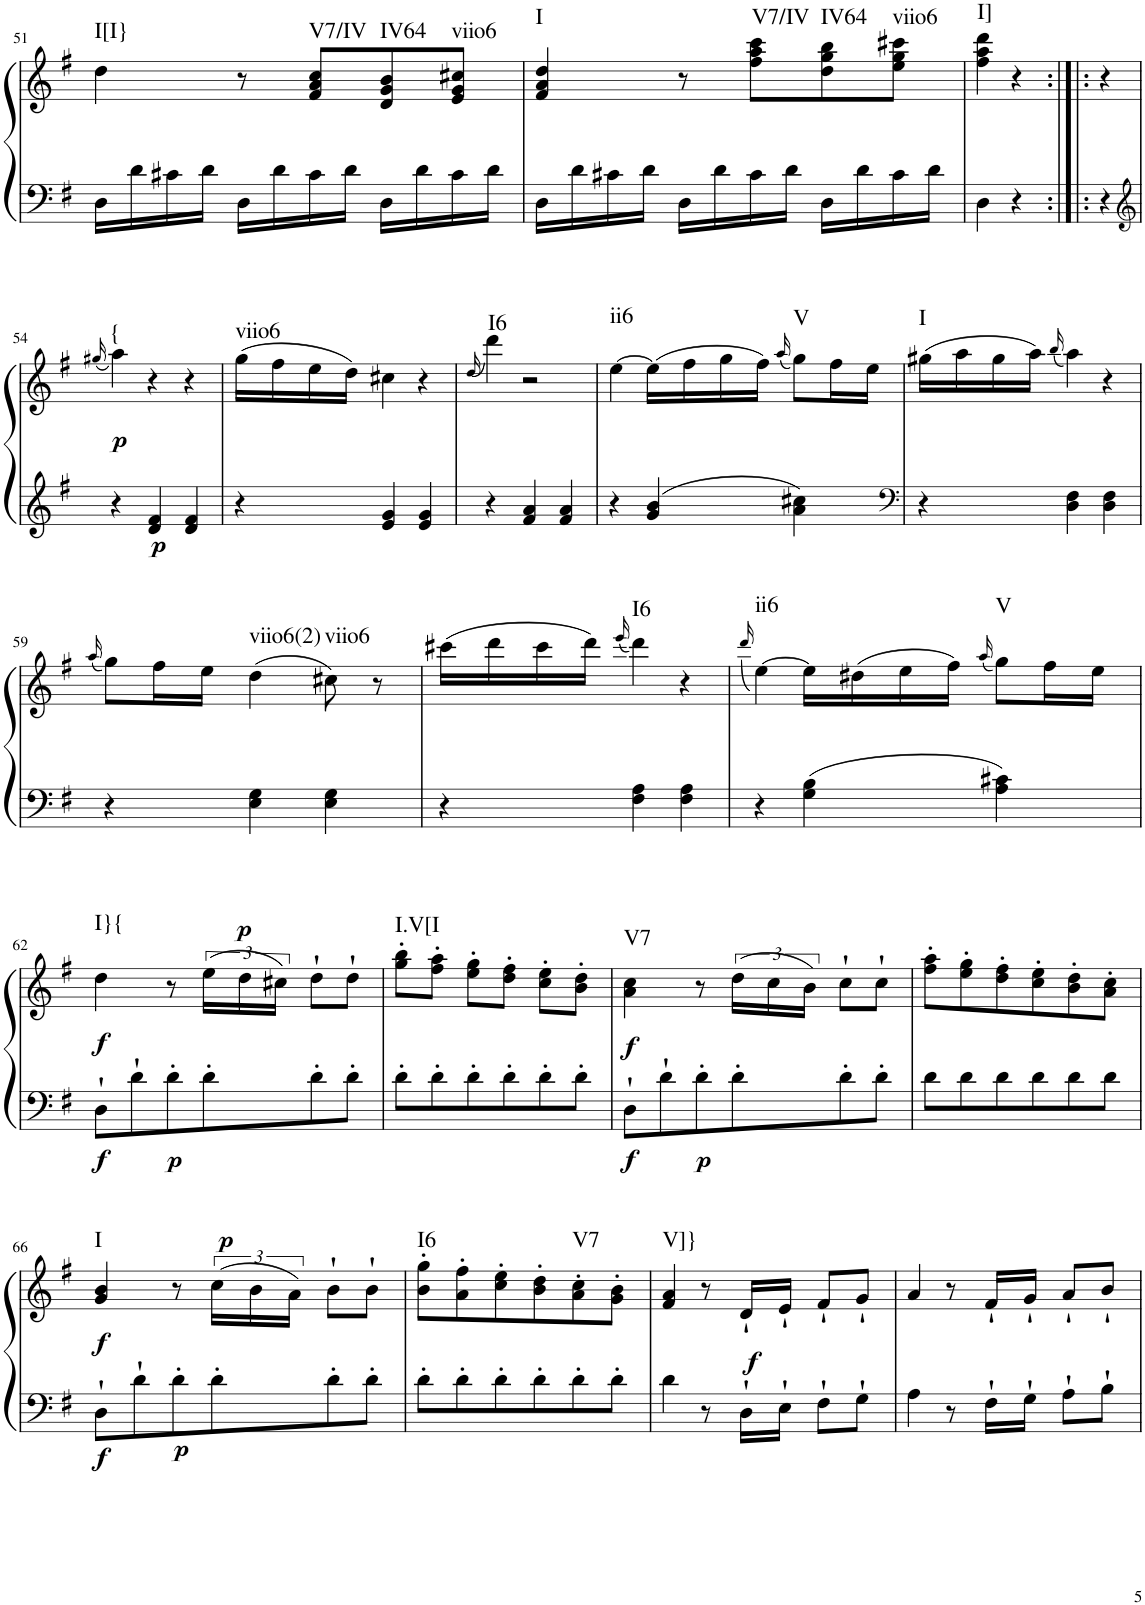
**kern	**kern	**dynam	**harte
*part1	*part1	*part1	*part1
*staff2	*staff1	*staff1/2	*
*I"Klavier linke Hand	*	*	*
!!LO:PB:g=z
*clefF4	*clefG2	*	*
*k[f#]	*k[f#]	*	*
*M3/4	*M3/4	*	*
=51	=51	=51	=51
!	!	!	!LO:H:kt=I[I}
16D\LL	4dd\	.	N
16d\	.	.	.
16c#X\	.	.	.
16d\JJ	.	.	.
16D\LL	8r	.	.
16d\	.	.	.
!	!	!	!LO:H:kt=V7/IV
16c#\	8f#/ 8a/ 8cc/L	.	N
16d\JJ	.	.	.
!	!	!	!LO:H:kt=IV64
16D\LL	8d/ 8g/ 8b/	.	N
16d\	.	.	.
!	!	!	!LO:H:kt=viio6
16c#\	8e/ 8g/ 8cc#X/J	.	N
16d\JJ	.	.	.
=52	=52	=52	=52
!	!	!	!LO:H:kt=I
16D\LL	4f#/ 4a/ 4dd/	.	N
16d\	.	.	.
16c#X\	.	.	.
16d\JJ	.	.	.
16D\LL	8r	.	.
16d\	.	.	.
!	!	!	!LO:H:kt=V7/IV
16c#\	8ff#\ 8aa\ 8ccc\L	.	N
16d\JJ	.	.	.
!	!	!	!LO:H:kt=IV64
16D\LL	8dd\ 8gg\ 8bb\	.	N
16d\	.	.	.
!	!	!	!LO:H:kt=viio6
16c#\	8ee\ 8gg\ 8ccc#X\J	.	N
16d\JJ	.	.	.
=53	=53	=53	=53
!	!	!	!LO:H:kt=I]
4D\	4ff#\ 4aa\ 4ddd\	.	N
4r	4r	.	.
=53X1:|!|:	=53X1:|!|:	=53X1:|!|:	=53X1:|!|:
4r	4r	.	.
!!LO:LB:g=z
=54	=54	=54	=54
*clefG2	*	*	*
.	(16qgg#X/	.	.
!	!	!LO:DY:b	!LO:H:kt={
4r	4aa\)	p	N
!	!	!LO:DY:b=2	!
4d/ 4f#/	4r	p	.
4d/ 4f#/	4r	.	.
=55	=55	=55	=55
!	!	!	!LO:H:kt=viio6
4r	(16gg\LL	.	N
.	16ff#\	.	.
.	16ee\	.	.
.	16dd\JJ)	.	.
4e/ 4g/	4cc#X\	.	.
4e/ 4g/	4r	.	.
=56	=56	=56	=56
.	(16qdd/	.	.
!	!	!	!LO:H:kt=I6
4r	4ddd\)	.	N
4f#/ 4a/	2r	.	.
4f#/ 4a/	.	.	.
=57	=57	=57	=57
!	!	!	!LO:H:kt=ii6
4r	[4ee\	.	N
4g/ 4b/	(16ee\LL]	.	.
.	16ff#\	.	.
.	16gg\	.	.
.	16ff#\JJ)	.	.
.	(16qaa/	.	.
!	!	!	!LO:H:kt=V
4a\ 4cc#X\	8gg\L)	.	N
.	16ff#\L	.	.
.	16ee\JJ	.	.
=58	=58	=58	=58
*clefF4	*	*	*
!	!	!	!LO:H:kt=I
4r	(16gg#X\LL	.	N
.	16aa\	.	.
.	16gg#\	.	.
.	16aa\JJ)	.	.
.	(16qbb/	.	.
4D\ 4F#\	4aa\)	.	.
4D\ 4F#\	4r	.	.
!!LO:LB:g=z
=59	=59	=59	=59
.	(16qaa/	.	.
4r	8gg\L)	.	.
.	16ff#\L	.	.
.	16ee\JJ	.	.
!	!	!	!LO:H:kt=viio6(2)
4E\ 4G\	(4dd\	.	N
!	!	!	!LO:H:kt=viio6
4E\ 4G\	8cc#X\)	.	N
.	8r	.	.
=60	=60	=60	=60
4r	(16ccc#X\LL	.	.
.	16ddd\	.	.
.	16ccc#\	.	.
.	16ddd\JJ)	.	.
.	(16qeee/	.	.
!	!	!	!LO:H:kt=I6
4F#\ 4A\	4ddd\)	.	N
4F#\ 4A\	4r	.	.
=61	=61	=61	=61
.	(16qddd/	.	.
!	!	!	!LO:H:kt=ii6
4r	[4ee\)	.	N
4G\ 4B\	16ee\LL]	.	.
.	(16dd#X\	.	.
.	16ee\	.	.
.	16ff#\JJ)	.	.
.	(16qaa/	.	.
!	!	!	!LO:H:kt=V
4A\ 4c#X\	8gg\L)	.	N
.	16ff#\L	.	.
.	16ee\JJ	.	.
!!LO:LB:g=z
=62	=62	=62	=62
!	!	!LO:DY:b=2	!
!	!	!LO:DY:n=1:b	!LO:H:kt=I}{
8D`\L	4dd\	f f	N
8d`\	.	.	.
!	!	!LO:DY:n=2:b=2	!
8d'\	8r	p	.
8d'\	(24ee\LL	.	.
!	!	!LO:DY:n=3:a	!
.	24dd\	p	.
.	24cc#X\JJ)	.	.
8d'\	8dd`\L	.	.
8d'\J	8dd`\J	.	.
=63	=63	=63	=63
!	!	!	!LO:H:kt=I.V[I
8d'\L	8gg\' 8bb\'L	.	N
8d'\	8ff#\' 8aa\'J	.	.
8d'\	8ee\' 8gg\'L	.	.
8d'\	8dd\' 8ff#\'J	.	.
8d'\	8cc\' 8ee\'L	.	.
8d'\J	8b\' 8dd\'J	.	.
=64	=64	=64	=64
!	!	!LO:DY:b=2	!
!	!	!LO:DY:n=1:b	!LO:H:kt=V7
8D`\L	4a\ 4cc\	f f	N
8d`\	.	.	.
!	!	!LO:DY:n=2:b=2	!
8d'\	8r	p	.
8d'\	(24dd\LL	.	.
.	24cc\	.	.
.	24b\JJ)	.	.
8d'\	8cc`\L	.	.
8d'\J	8cc`\J	.	.
=65	=65	=65	=65
8d\L	8ff#\' 8aa\'L	.	.
8d\	8ee\' 8gg\'	.	.
8d\	8dd\' 8ff#\'	.	.
8d\	8cc\' 8ee\'	.	.
8d\	8b\' 8dd\'	.	.
8d\J	8a\' 8cc\'J	.	.
!!LO:LB:g=z
=66	=66	=66	=66
!	!	!LO:DY:b=2	!
!	!	!LO:DY:n=1:b	!LO:H:kt=I
8D`\L	4g/ 4b/	f f	N
8d`\	.	.	.
!	!	!LO:DY:n=2:b=2	!
8d'\	8r	p	.
!	!	!LO:DY:n=3:a	!
8d'\	(24cc\LL	p	.
.	24b\	.	.
.	24a\JJ)	.	.
8d'\	8b`\L	.	.
8d'\J	8b`\J	.	.
=67	=67	=67	=67
!	!	!	!LO:H:kt=I6
8d'\L	8b\' 8gg\'L	.	N
8d'\	8a\' 8ff#\'	.	.
8d'\	8cc\' 8ee\'	.	.
8d'\	8b\' 8dd\'	.	.
!	!	!	!LO:H:kt=V7
8d'\	8a\' 8cc\'	.	N
8d'\J	8g\' 8b\'J	.	.
=68	=68	=68	=68
!	!	!	!LO:H:kt=V]}
4d\	4f#/ 4a/	.	N
8r	8r	.	.
!	!	!LO:DY:a=2	!
16D`\LL	16d`/LL	f	.
16E`\JJ	16e`/JJ	.	.
8F#`\L	8f#`/L	.	.
8G`\J	8g`/J	.	.
=69	=69	=69	=69
4A\	4a/	.	.
8r	8r	.	.
16F#`\LL	16f#`/LL	.	.
16G`\JJ	16g`/JJ	.	.
8A`\L	8a`/L	.	.
8B`\J	8b`/J	.	.
=	=	=	=
*-	*-	*-	*-
